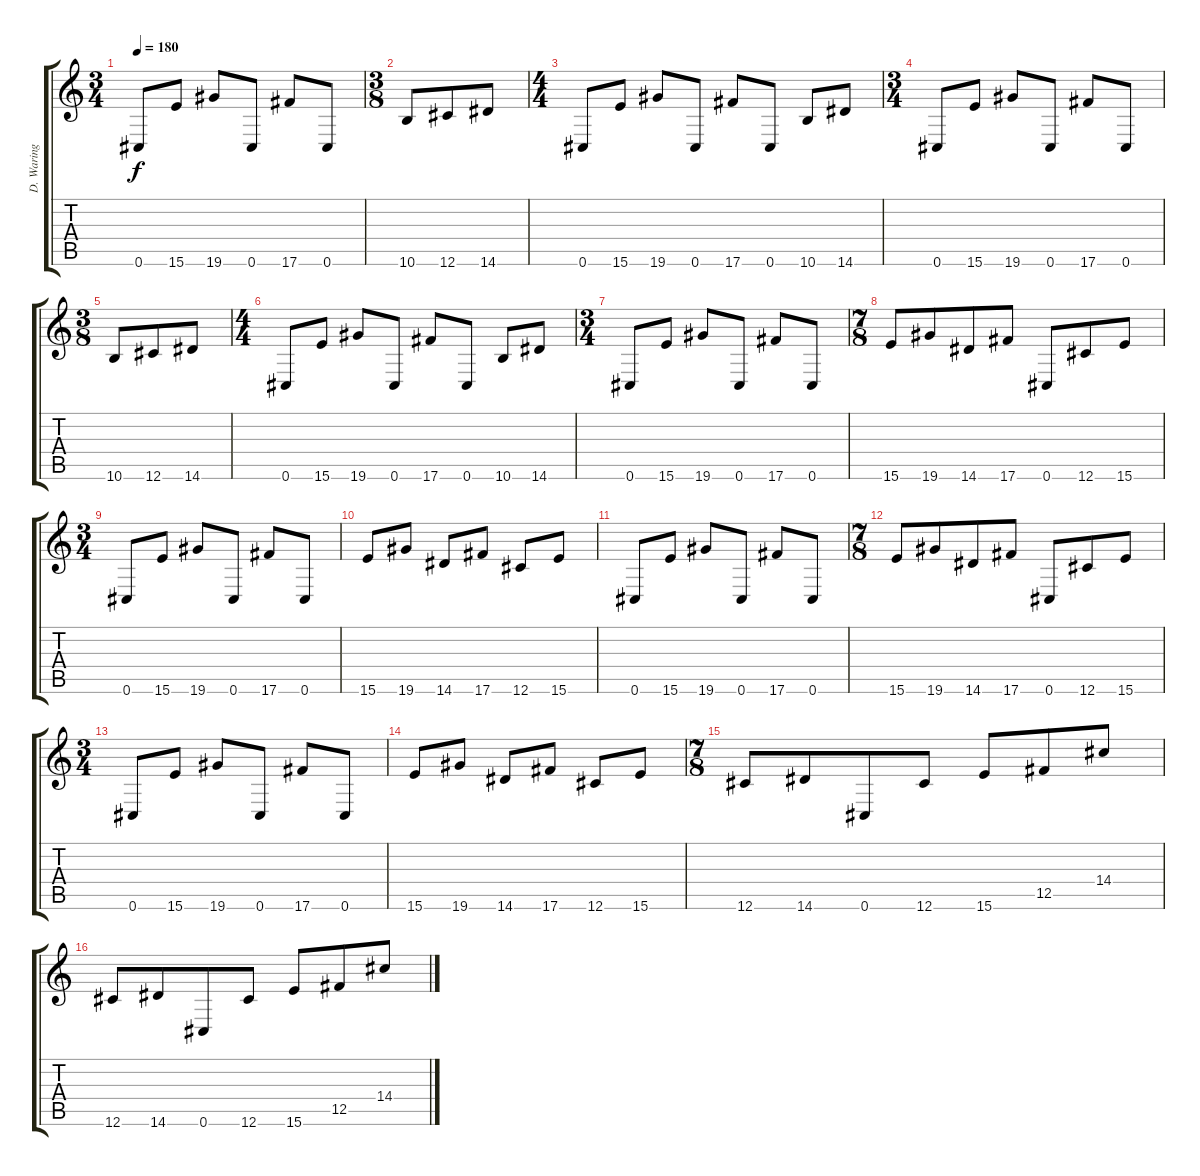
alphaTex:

\track ("D. Waring Gtr." "D. Waring ") {instrument distortionguitar}
\staff {score tabs}
\tuning (Db4 Ab3 E3 B2 Gb2 Db2) {hide}
\ts (3 4)
\tempo 180
\clef g2
\ks c
0.6.8{dy f} 15.6.8 19.6.8 0.6.8 17.6.8 0.6.8 |
\ts (3 8)
10.6.8 12.6.8 14.6.8 |
\ts (4 4)
0.6.8 15.6.8 19.6.8 0.6.8 17.6.8 0.6.8 10.6.8 14.6.8 |
\ts (3 4)
0.6.8 15.6.8 19.6.8 0.6.8 17.6.8 0.6.8 |
\ts (3 8)
10.6.8 12.6.8 14.6.8 |
\ts (4 4)
0.6.8 15.6.8 19.6.8 0.6.8 17.6.8 0.6.8 10.6.8 14.6.8 |
\ts (3 4)
0.6.8 15.6.8 19.6.8 0.6.8 17.6.8 0.6.8 |
\ts (7 8)
15.6.8 19.6.8 14.6.8 17.6.8 0.6.8 12.6.8 15.6.8 |
\ts (3 4)
0.6.8 15.6.8 19.6.8 0.6.8 17.6.8 0.6.8 |
15.6.8 19.6.8 14.6.8 17.6.8 12.6.8 15.6.8 |
0.6.8 15.6.8 19.6.8 0.6.8 17.6.8 0.6.8 |
\ts (7 8)
15.6.8 19.6.8 14.6.8 17.6.8 0.6.8 12.6.8 15.6.8 |
\ts (3 4)
0.6.8 15.6.8 19.6.8 0.6.8 17.6.8 0.6.8 |
15.6.8 19.6.8 14.6.8 17.6.8 12.6.8 15.6.8 |
\ts (7 8)
12.6.8 14.6.8 0.6.8 12.6.8 15.6.8 12.5.8 14.4.8 |
12.6.8 14.6.8 0.6.8 12.6.8 15.6.8 12.5.8 14.4.8
